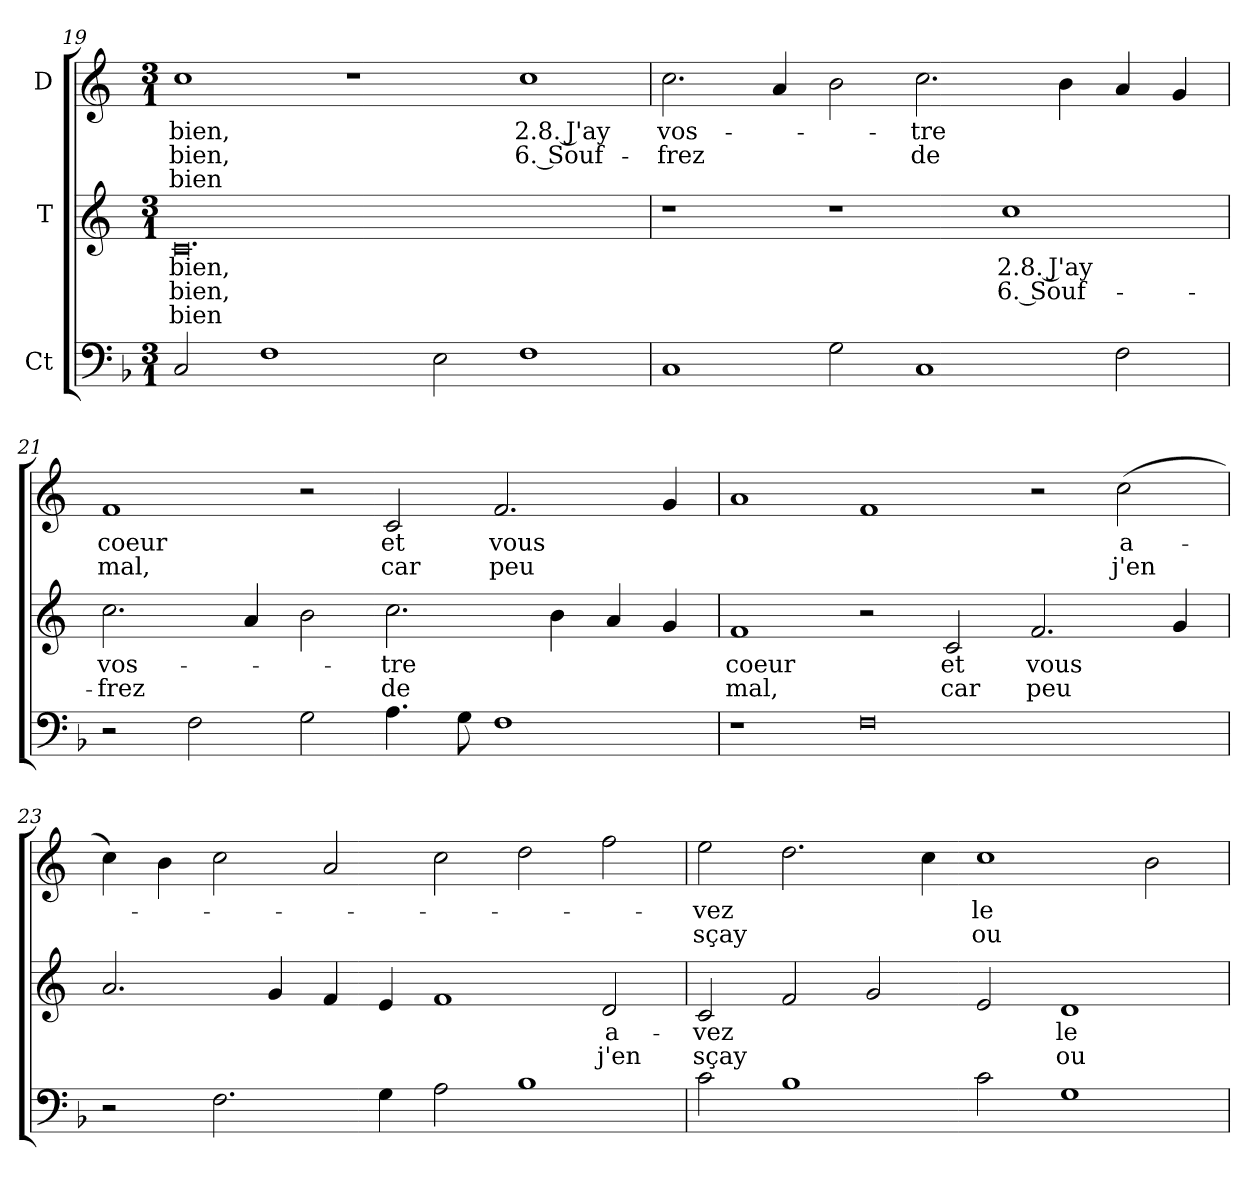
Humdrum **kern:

**kern	**kern	**text	**text	**text	**kern	**text	**text	**text
*part3	*part2	*part2	*part2	*part2	*part1	*part1	*part1	*part1
*staff3	*staff2	*staff2	*staff2	*staff2	*staff1	*staff1	*staff1	*staff1
*I"Ct	*I"T	*	*	*	*I"D	*	*	*
*clefF4	*clefG2	*	*	*	*clefG2	*	*	*
*k[b-]	*k[]	*	*	*	*k[]	*	*	*
*F:	*C:	*	*	*	*C:	*	*	*
*M3/1	*M3/1	*	*	*	*M3/1	*	*	*
=19	=19	=19	=19	=19	=19	=19	=19	=19
!	!	!LO:LY:b:color=#000000	!LO:LY:b:color=#000000	!LO:LY:b:color=#000000	!	!	!	!
!	!	!	!	!	!	!LO:LY:b:color=#000000	!LO:LY:b:color=#000000	!LO:LY:b:color=#000000
2Ci/	0.ci/	bien,	bien,	-bien	1cci\	bien,	bien,	-bien
1Fi\	.	.	.	.	.	.	.	.
.	.	.	.	.	1r	.	.	.
2Ei\	.	.	.	.	.	.	.	.
!	!	!	!	!	!	!LO:LY:b:color=#000000	!LO:LY:b:color=#000000	!
1Fi\	.	.	.	.	1cci\	2.8. J'ay	6. Souf-	.
!!LO:LB:g=z
=20	=20	=20	=20	=20	=20	=20	=20	=20
!	!	!	!	!	!	!LO:LY:b:color=#000000	!LO:LY:b:color=#000000	!
1Ci/	1r	.	.	.	2.cci\	vos-	-frez	.
.	.	.	.	.	4ai/	.	.	.
2Gi\	1r	.	.	.	2bi\	.	.	.
!	!	!	!	!	!	!LO:LY:b:color=#000000	!LO:LY:b:color=#000000	!
1Ci/	.	.	.	.	2.cci\	-tre	de	.
!	!	!LO:LY:b:color=#000000	!LO:LY:b:color=#000000	!	!	!	!	!
.	1cci\	2.8. J'ay	6. Souf-	.	.	.	.	.
.	.	.	.	.	4bi\	.	.	.
2Fi\	.	.	.	.	4ai/	.	.	.
.	.	.	.	.	4gi/	.	.	.
=21	=21	=21	=21	=21	=21	=21	=21	=21
!	!	!LO:LY:b:color=#000000	!LO:LY:b:color=#000000	!	!	!	!	!
!	!	!	!	!	!	!LO:LY:b:color=#000000	!LO:LY:b:color=#000000	!
2r	2.cci\	vos-	-frez	.	1fi/	coeur	mal,	.
2Fi\	.	.	.	.	.	.	.	.
.	4ai/	.	.	.	.	.	.	.
2Gi\	2bi\	.	.	.	2r	.	.	.
!	!	!LO:LY:b:color=#000000	!LO:LY:b:color=#000000	!	!	!	!	!
!	!	!	!	!	!	!LO:LY:b:color=#000000	!LO:LY:b:color=#000000	!
4.Ai\	2.cci\	-tre	de	.	2ci/	et	car	.
8Gi\	.	.	.	.	.	.	.	.
!	!	!	!	!	!	!LO:LY:b:color=#000000	!LO:LY:b:color=#000000	!
1Fi\	.	.	.	.	2.fi/	vous	peu	.
.	4bi\	.	.	.	.	.	.	.
.	4ai/	.	.	.	.	.	.	.
.	4gi/	.	.	.	4gi/	.	.	.
=22	=22	=22	=22	=22	=22	=22	=22	=22
!	!	!LO:LY:b:color=#000000	!LO:LY:b:color=#000000	!	!	!	!	!
1r	1fi/	coeur	mal,	.	1ai/	.	.	.
0Fi\	2r	.	.	.	1fi/	.	.	.
!	!	!LO:LY:b:color=#000000	!LO:LY:b:color=#000000	!	!	!	!	!
.	2ci/	et	car	.	.	.	.	.
!	!	!LO:LY:b:color=#000000	!LO:LY:b:color=#000000	!	!	!	!	!
.	2.fi/	vous	peu	.	2r	.	.	.
!	!	!	!	!	!	!LO:LY:b:color=#000000	!LO:LY:b:color=#000000	!
.	.	.	.	.	(2cci\	a-	j'en	.
.	4gi/	.	.	.	.	.	.	.
=23	=23	=23	=23	=23	=23	=23	=23	=23
2r	2.ai/	.	.	.	4cci\)	.	.	.
.	.	.	.	.	4bi\	.	.	.
2.Fi\	.	.	.	.	2cci\	.	.	.
.	4gi/	.	.	.	.	.	.	.
.	4fi/	.	.	.	2ai/	.	.	.
4Gi\	4ei/	.	.	.	.	.	.	.
2Ai\	1fi/	.	.	.	2cci\	.	.	.
1B-i\	.	.	.	.	2ddi\	.	.	.
!	!	!LO:LY:b:color=#000000	!LO:LY:b:color=#000000	!	!	!	!	!
.	2di/	a-	j'en	.	2ffi\	.	.	.
!!LO:LB:g=z
=24	=24	=24	=24	=24	=24	=24	=24	=24
!	!	!LO:LY:b:color=#000000	!LO:LY:b:color=#000000	!	!	!	!	!
!	!	!	!	!	!	!LO:LY:b:color=#000000	!LO:LY:b:color=#000000	!
2ci\	2ci/	-vez	sçay	.	2eei\	-vez	sçay	.
1B-i\	2fi/	.	.	.	2.ddi\	.	.	.
.	2gi/	.	.	.	.	.	.	.
.	.	.	.	.	4cci\	.	.	.
!	!	!	!	!	!	!LO:LY:b:color=#000000	!LO:LY:b:color=#000000	!
2ci\	2ei/	.	.	.	1cci\	le	ou	.
!	!	!LO:LY:b:color=#000000	!LO:LY:b:color=#000000	!	!	!	!	!
1Gi\	1di/	le	ou	.	.	.	.	.
.	.	.	.	.	2bi\	.	.	.
=	=	=	=	=	=	=	=	=
*-	*-	*-	*-	*-	*-	*-	*-	*-
